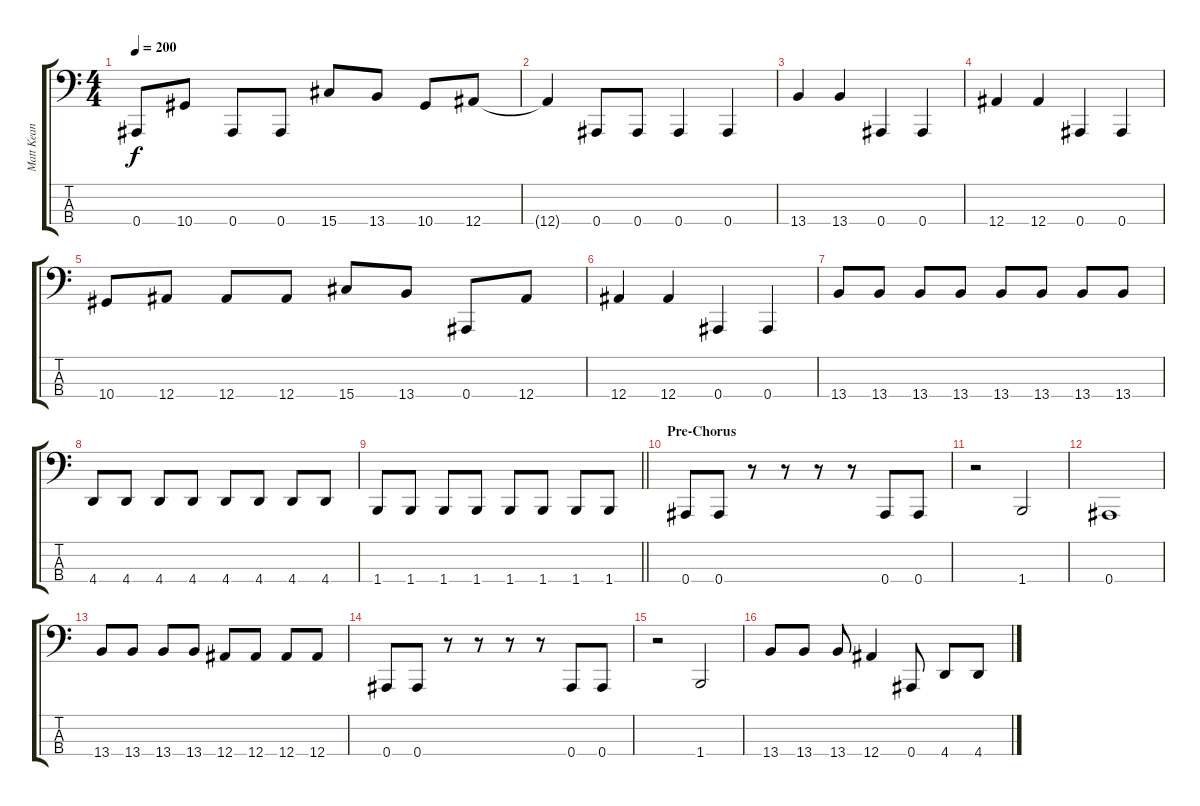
\track ("Matt Kean" "Matt Kean") {instrument electricbasspick}
\staff {score tabs}
\tuning (Eb2 Bb1 F1 Bb0) {hide}
\ts (4 4)
\tempo 200
\clef f4
\ks c
0.4.8{dy f} 10.4.8 0.4.8 0.4.8 15.4.8 13.4.8 10.4.8 12.4.8 |
12.4{t}.4 0.4.8 0.4.8 0.4.4 0.4.4 |
13.4.4 13.4.4 0.4.4 0.4.4 |
12.4.4 12.4.4 0.4.4 0.4.4 |
10.4.8 12.4.8 12.4.8 12.4.8 15.4.8 13.4.8 0.4.8 12.4.8 |
12.4.4 12.4.4 0.4.4 0.4.4 |
13.4.8 13.4.8 13.4.8 13.4.8 13.4.8 13.4.8 13.4.8 13.4.8 |
4.4.8 4.4.8 4.4.8 4.4.8 4.4.8 4.4.8 4.4.8 4.4.8 |
\barLineRight lightlight
1.4.8 1.4.8 1.4.8 1.4.8 1.4.8 1.4.8 1.4.8 1.4.8 |
\section ("" "Pre-Chorus")
0.4.8 0.4.8 r.8 r.8 r.8 r.8 0.4.8 0.4.8 |
r.2 1.4.2 |
0.4.1 |
13.4.8 13.4.8 13.4.8 13.4.8 12.4.8 12.4.8 12.4.8 12.4.8 |
0.4.8 0.4.8 r.8 r.8 r.8 r.8 0.4.8 0.4.8 |
r.2 1.4.2 |
13.4.8 13.4.8 13.4.8 12.4.4 0.4.8 4.4.8 4.4.8
